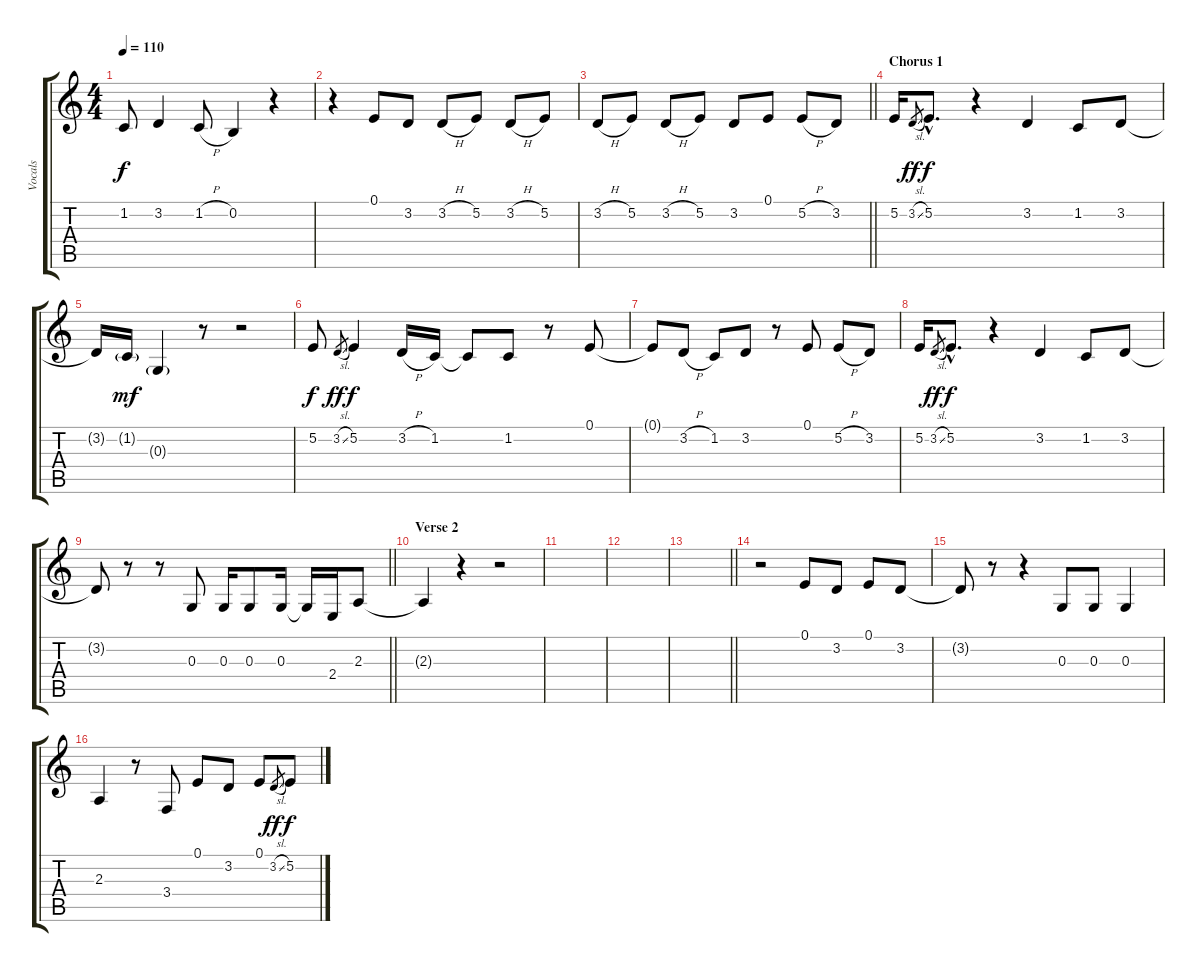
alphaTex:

\track ("Vocals" "Vocals") {instrument lead2sawtooth}
\staff {score tabs}
\tuning (E4 B3 G3 D3 A2 E2) {hide}
\ts (4 4)
\tempo 110
\clef g2
\ks c
1.2{t}.8{dy f} 3.2.4 1.2{h}.8 0.2.4 r.4 |
r.4 0.1.8 3.2.8 3.2{h}.8 5.2.8 3.2{h}.8 5.2.8 |
\barLineRight lightlight
3.2{h}.8 5.2.8 3.2{h}.8 5.2.8 3.2.8 0.1.8 5.2{h}.8 3.2.8 |
\section ("" "Chorus 1")
5.2.16 3.2{sl}.8{gr dy ff} 5.2{hac}.8{d dy f} r.4 3.2.4 1.2.8 3.2.8 |
3.2{t}.16 1.2{g}.16{dy mf} 0.3{g}.4 r.8 r.2 |
5.2.8{dy f} 3.2{sl}.8{gr dy ff} 5.2.4{dy f} 3.2{h}.16 1.2.16 1.2{t}.8 1.2.8 r.8 0.1.8 |
0.1{t}.8 3.2{h}.8 1.2.8 3.2.8 r.8 0.1.8 5.2{h}.8 3.2.8 |
5.2.16 3.2{sl}.8{gr dy ff} 5.2{hac}.8{d dy f} r.4 3.2.4 1.2.8 3.2.8 |
\barLineRight lightlight
3.2{t}.8 r.8 r.8 0.3.8 0.3.16 0.3.8 0.3.16 0.3{t}.16 2.4.16 2.3.8 |
\section ("" "Verse 2")
2.3{t}.4 r.4 r.2 |
|
|
\barLineRight lightlight
|
r.2 0.1.8 3.2.8 0.1.8 3.2.8 |
3.2{t}.8 r.8 r.4 0.3.8 0.3.8 0.3.4 |
2.3.4 r.8 3.4.8 0.1.8 3.2.8 0.1.8 3.2{sl}.8{gr dy ff} 5.2.8{dy f}
